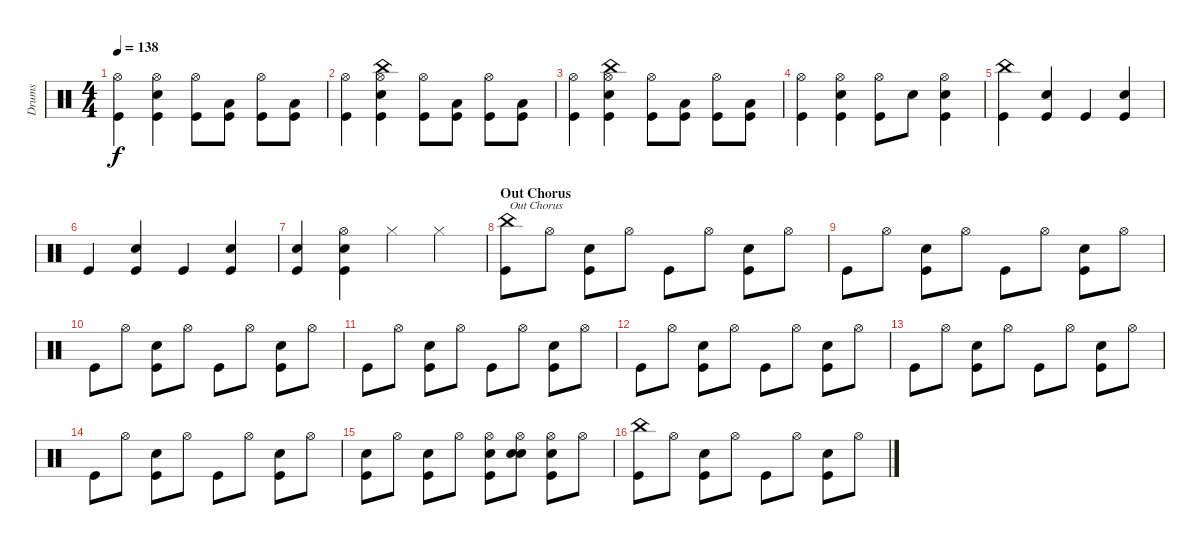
\track ("Drums" "Drums") {instrument percussion}
\staff {score}
\articulation defaults
\ts (4 4)
\tempo 138
\clef neutral
\ks c
("Hi-Hat (open)" "Kick (hit)").4{dy f} ("Hi-Hat (open)" "Snare (hit) 2" "Kick (hit)").4 ("Hi-Hat (open)" "Kick (hit)").8 ("Low Tom (hit)" "Kick (hit)").8 ("Hi-Hat (open)" "Kick (hit)").8 ("Low Tom (hit)" "Kick (hit)").8 |
("Hi-Hat (open)" "Kick (hit)").4 ("China (hit)" "Hi-Hat (open)" "Snare (hit) 2" "Kick (hit)").4 ("Hi-Hat (open)" "Kick (hit)").8 ("Low Tom (hit)" "Kick (hit)").8 ("Hi-Hat (open)" "Kick (hit)").8 ("Low Tom (hit)" "Kick (hit)").8 |
("Hi-Hat (open)" "Kick (hit)").4 ("China (hit)" "Hi-Hat (open)" "Snare (hit) 2" "Kick (hit)").4 ("Hi-Hat (open)" "Kick (hit)").8 ("Low Tom (hit)" "Kick (hit)").8 ("Hi-Hat (open)" "Kick (hit)").8 ("Low Tom (hit)" "Kick (hit)").8 |
("Hi-Hat (open)" "Kick (hit)").4 ("Hi-Hat (open)" "Snare (hit) 2" "Kick (hit)").4 ("Hi-Hat (open)" "Kick (hit)").8 "Snare (hit) 2".8 ("Hi-Hat (open)" "Snare (hit) 2" "Kick (hit)").4 |
("China (hit)" "Kick (hit)").4 ("Snare (hit) 2" "Kick (hit)").4 "Kick (hit)".4 ("Snare (hit) 2" "Kick (hit)").4 |
"Kick (hit)".4 ("Snare (hit) 2" "Kick (hit)").4 "Kick (hit)".4 ("Snare (hit) 2" "Kick (hit)").4 |
("Snare (hit) 2" "Kick (hit)").4 ("Hi-Hat (open)" "Snare (hit) 2" "Kick (hit)").4 "Hi-Hat (closed)".4 "Hi-Hat (closed)".4 |
\section ("" "Out Chorus")
("China (hit)" "Kick (hit)").8{txt "Out Chorus"} "Hi-Hat (open)".8 ("Snare (hit) 2" "Kick (hit)").8 "Hi-Hat (open)".8 "Kick (hit)".8 "Hi-Hat (open)".8 ("Snare (hit) 2" "Kick (hit)").8 "Hi-Hat (open)".8 |
"Kick (hit)".8 "Hi-Hat (open)".8 ("Snare (hit) 2" "Kick (hit)").8 "Hi-Hat (open)".8 "Kick (hit)".8 "Hi-Hat (open)".8 ("Snare (hit) 2" "Kick (hit)").8 "Hi-Hat (open)".8 |
"Kick (hit)".8 "Hi-Hat (open)".8 ("Snare (hit) 2" "Kick (hit)").8 "Hi-Hat (open)".8 "Kick (hit)".8 "Hi-Hat (open)".8 ("Snare (hit) 2" "Kick (hit)").8 "Hi-Hat (open)".8 |
"Kick (hit)".8 "Hi-Hat (open)".8 ("Snare (hit) 2" "Kick (hit)").8 "Hi-Hat (open)".8 "Kick (hit)".8 "Hi-Hat (open)".8 ("Snare (hit) 2" "Kick (hit)").8 "Hi-Hat (open)".8 |
"Kick (hit)".8 "Hi-Hat (open)".8 ("Snare (hit) 2" "Kick (hit)").8 "Hi-Hat (open)".8 "Kick (hit)".8 "Hi-Hat (open)".8 ("Snare (hit) 2" "Kick (hit)").8 "Hi-Hat (open)".8 |
"Kick (hit)".8 "Hi-Hat (open)".8 ("Snare (hit) 2" "Kick (hit)").8 "Hi-Hat (open)".8 "Kick (hit)".8 "Hi-Hat (open)".8 ("Snare (hit) 2" "Kick (hit)").8 "Hi-Hat (open)".8 |
"Kick (hit)".8 "Hi-Hat (open)".8 ("Snare (hit) 2" "Kick (hit)").8 "Hi-Hat (open)".8 "Kick (hit)".8 "Hi-Hat (open)".8 ("Snare (hit) 2" "Kick (hit)").8 "Hi-Hat (open)".8 |
("Snare (hit) 2" "Kick (hit)").8 "Hi-Hat (open)".8 ("Snare (hit) 2" "Kick (hit)").8 "Hi-Hat (open)".8 ("Hi-Hat (open)" "Snare (hit) 2" "Kick (hit)").8 ("Hi-Hat (open)" "Snare (hit) 2" "Snare (hit) 2").8 ("Hi-Hat (open)" "Snare (hit) 2" "Kick (hit)").8 "Hi-Hat (open)".8 |
("China (hit)" "Kick (hit)").8 "Hi-Hat (open)".8 ("Snare (hit) 2" "Kick (hit)").8 "Hi-Hat (open)".8 "Kick (hit)".8 "Hi-Hat (open)".8 ("Snare (hit) 2" "Kick (hit)").8 "Hi-Hat (open)".8
